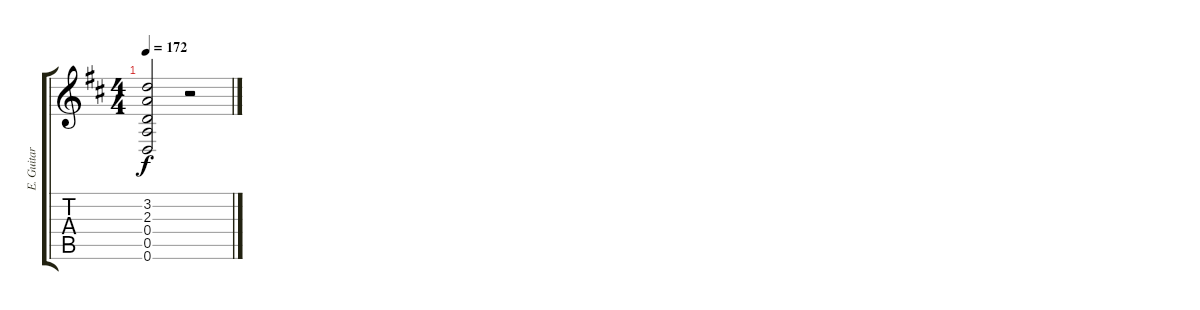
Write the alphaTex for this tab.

\track ("E. Guitar I" "E. Guitar ") {instrument overdrivenguitar}
\staff {score tabs}
\tuning (E4 B3 G3 D3 A2 D2) {hide}
\ts (4 4)
\tempo 172
\clef g2
\ks d
(3.2 2.3 0.4 0.5 0.6).2{dy f} r.2
